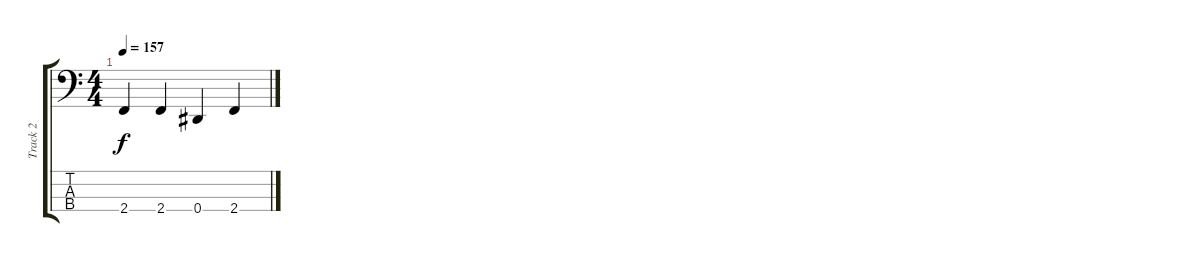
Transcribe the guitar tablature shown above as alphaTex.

\track ("Track 2" "Track 2") {instrument electricbassfinger}
\staff {score tabs}
\tuning (Gb2 Db2 Ab1 Eb1) {hide}
\ts (4 4)
\tempo 157
\clef f4
\ks c
2.4.4{dy f} 2.4.4 0.4.4 2.4.4
